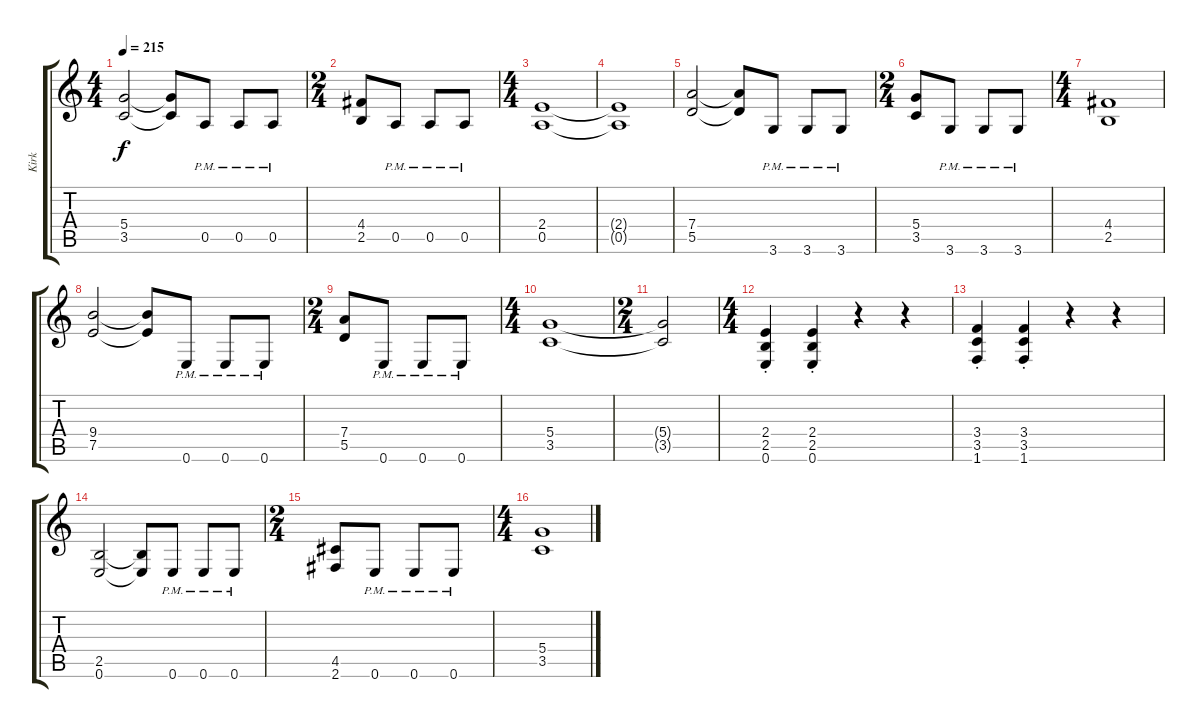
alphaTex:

\track ("Kirk" "Kirk") {instrument overdrivenguitar}
\staff {score tabs}
\tuning (E4 B3 G3 D3 A2 E2) {hide}
\ts (4 4)
\tempo 215
\clef g2
\ks c
(5.4 3.5).2{dy f} (5.4{t} 3.5{t}).8 0.5{pm}.8 0.5{pm}.8 0.5{pm}.8 |
\ts (2 4)
(4.4 2.5).8 0.5{pm}.8 0.5{pm}.8 0.5{pm}.8 |
\ts (4 4)
(2.4 0.5).1 |
(2.4{t} 0.5{t}).1 |
(7.4 5.5).2 (7.4{t} 5.5{t}).8 3.6{pm}.8 3.6{pm}.8 3.6{pm}.8 |
\ts (2 4)
(5.4 3.5).8 3.6{pm}.8 3.6{pm}.8 3.6{pm}.8 |
\ts (4 4)
(4.4 2.5).1 |
(9.4 7.5).2 (9.4{t} 7.5{t}).8 0.6{pm}.8 0.6{pm}.8 0.6{pm}.8 |
\ts (2 4)
(7.4 5.5).8 0.6{pm}.8 0.6{pm}.8 0.6{pm}.8 |
\ts (4 4)
(5.4 3.5).1 |
\ts (2 4)
(5.4{t} 3.5{t}).2 |
\ts (4 4)
(2.4{st} 2.5{st} 0.6{st}).4 (2.4{st} 2.5{st} 0.6{st}).4 r.4 r.4 |
(3.4{st} 3.5{st} 1.6{st}).4 (3.4{st} 3.5{st} 1.6{st}).4 r.4 r.4 |
(2.5 0.6).2 (2.5{t} 0.6{t}).8 0.6{pm}.8 0.6{pm}.8 0.6{pm}.8 |
\ts (2 4)
(4.5 2.6).8 0.6{pm}.8 0.6{pm}.8 0.6{pm}.8 |
\ts (4 4)
(5.4 3.5).1
